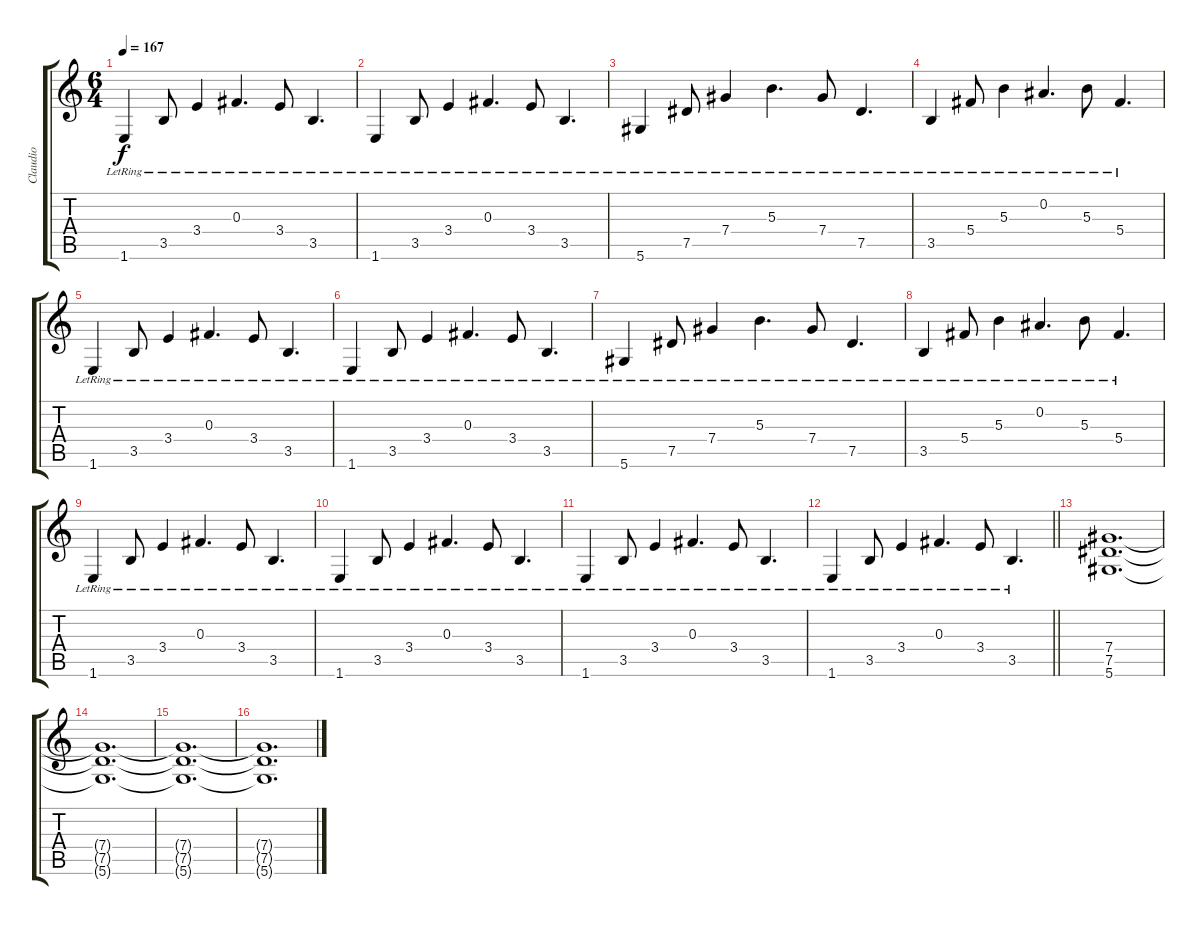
\track ("Claudio" "Claudio") {instrument acousticguitarsteel}
\staff {score tabs}
\tuning (Eb4 Bb3 Gb3 Db3 Ab2 Eb2) {hide}
\ts (6 4)
\tempo 167
\clef g2
\ks c
1.6{lr}.4{dy f} 3.5{lr}.8 3.4{lr}.4 0.3{lr}.4{d} 3.4{lr}.8 3.5{lr}.4{d} |
1.6{lr}.4 3.5{lr}.8 3.4{lr}.4 0.3{lr}.4{d} 3.4{lr}.8 3.5{lr}.4{d} |
5.6{lr}.4 7.5{lr}.8 7.4{lr}.4 5.3{lr}.4{d} 7.4{lr}.8 7.5{lr}.4{d} |
3.5{lr}.4 5.4{lr}.8 5.3{lr}.4 0.2{lr}.4{d} 5.3{lr}.8 5.4{lr}.4{d} |
1.6{lr}.4 3.5{lr}.8 3.4{lr}.4 0.3{lr}.4{d} 3.4{lr}.8 3.5{lr}.4{d} |
1.6{lr}.4 3.5{lr}.8 3.4{lr}.4 0.3{lr}.4{d} 3.4{lr}.8 3.5{lr}.4{d} |
5.6{lr}.4 7.5{lr}.8 7.4{lr}.4 5.3{lr}.4{d} 7.4{lr}.8 7.5{lr}.4{d} |
3.5{lr}.4 5.4{lr}.8 5.3{lr}.4 0.2{lr}.4{d} 5.3{lr}.8 5.4{lr}.4{d} |
1.6{lr}.4 3.5{lr}.8 3.4{lr}.4 0.3{lr}.4{d} 3.4{lr}.8 3.5{lr}.4{d} |
1.6{lr}.4 3.5{lr}.8 3.4{lr}.4 0.3{lr}.4{d} 3.4{lr}.8 3.5{lr}.4{d} |
1.6{lr}.4 3.5{lr}.8 3.4{lr}.4 0.3{lr}.4{d} 3.4{lr}.8 3.5{lr}.4{d} |
\barLineRight lightlight
1.6{lr}.4 3.5{lr}.8 3.4{lr}.4 0.3{lr}.4{d} 3.4{lr}.8 3.5{lr}.4{d} |
(7.4 7.5 5.6).1{d} |
(7.4{t} 7.5{t} 5.6{t}).1{d} |
(7.4{t} 7.5{t} 5.6{t}).1{d} |
(7.4{t} 7.5{t} 5.6{t}).1{d}
